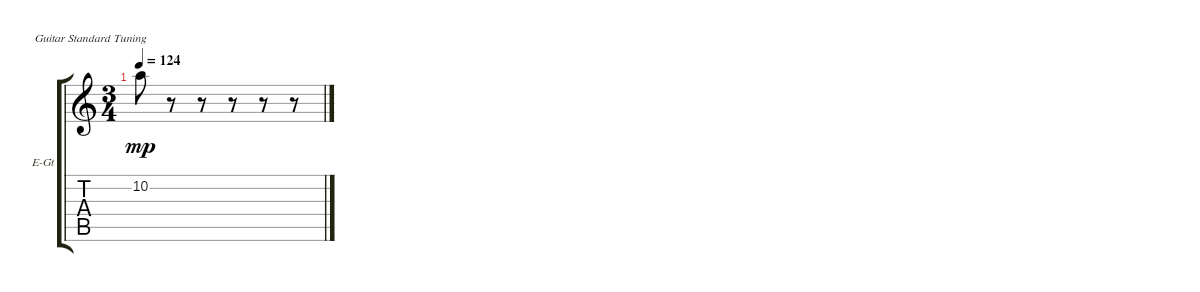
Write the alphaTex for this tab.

\defaultSystemsLayout 4
\bracketExtendMode groupsimilarinstruments
\firstSystemTrackNameOrientation horizontal
\otherSystemsTrackNameOrientation horizontal
\track ("Electric Guitar" "E-Gt") {instrument overdrivenguitar}
\staff {score tabs}
\tuning (E4 B3 G3 D3 A2 E2)
\ts (3 4)
\tempo 124
\clef g2
\ks c
10.2.8{dy mp} r.8 r.8 r.8 r.8 r.8
